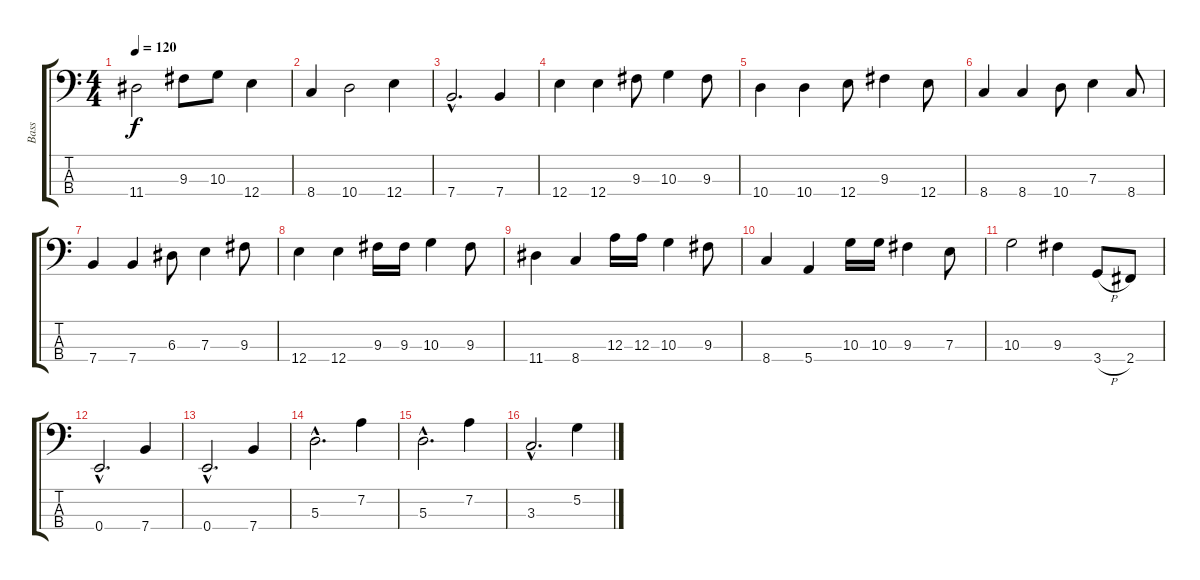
\track ("Bass" "Bass") {instrument acousticbass}
\staff {score tabs}
\tuning (G2 D2 A1 E1) {hide}
\ts (4 4)
\tempo 120
\clef f4
\ks c
11.4.2{dy f} 9.3.8 10.3.8 12.4.4 |
8.4.4 10.4.2 12.4.4 |
7.4{hac}.2{d} 7.4.4 |
12.4.4 12.4.4 9.3.8 10.3.4 9.3.8 |
10.4.4 10.4.4 12.4.8 9.3.4 12.4.8 |
8.4.4 8.4.4 10.4.8 7.3.4 8.4.8 |
7.4.4 7.4.4 6.3.8 7.3.4 9.3.8 |
12.4.4 12.4.4 9.3.16 9.3.16 10.3.4 9.3.8 |
11.4.4 8.4.4 12.3.16 12.3.16 10.3.4 9.3.8 |
8.4.4 5.4.4 10.3.16 10.3.16 9.3.4 7.3.8 |
10.3.2 9.3.4 3.4{h}.8 2.4.8 |
0.4{hac}.2{d} 7.4.4 |
0.4{hac}.2{d} 7.4.4 |
5.3{hac}.2{d} 7.2.4 |
5.3{hac}.2{d} 7.2.4 |
3.3{hac}.2{d} 5.2.4
